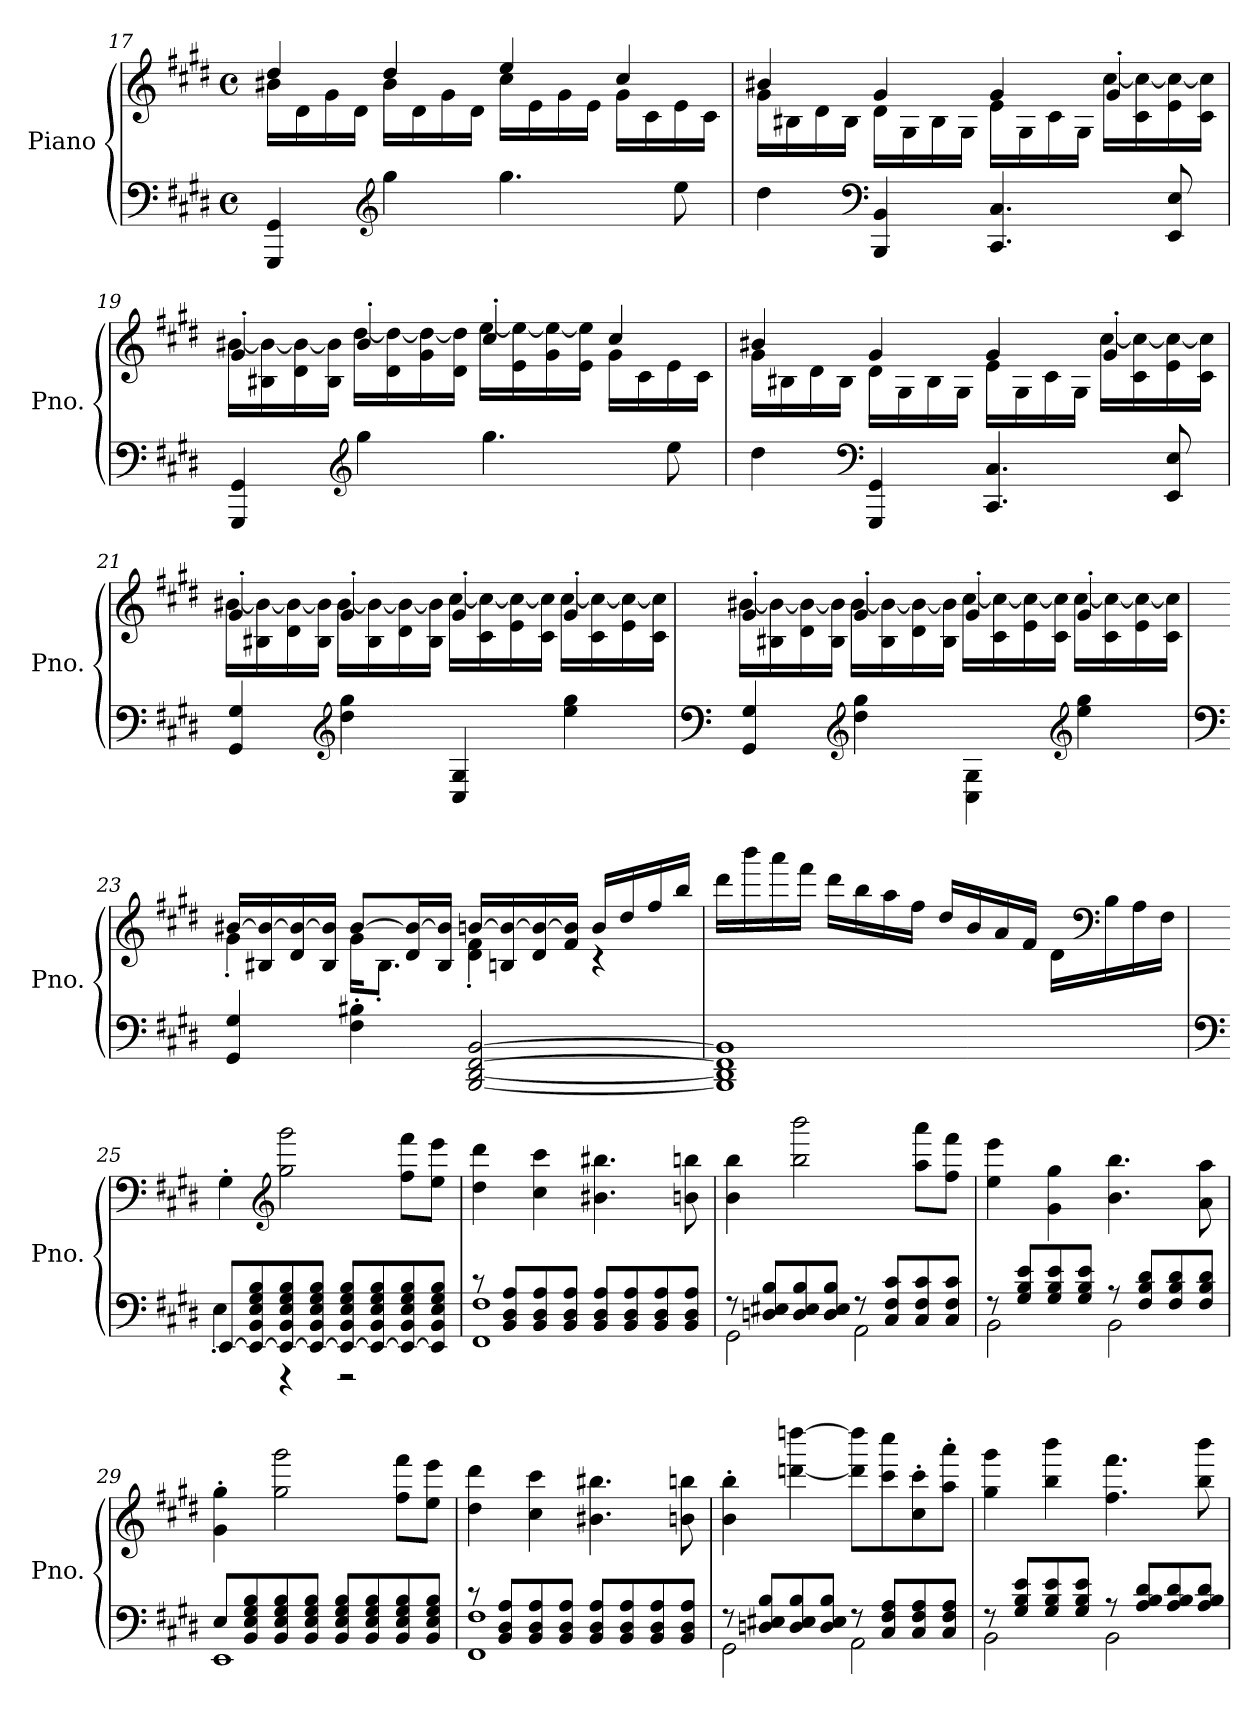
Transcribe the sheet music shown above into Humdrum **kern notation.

**kern	**kern
*part1	*part1
*staff2	*staff1
*I"Piano	*
*I'Pno.	*
!!LO:LB:g=z
*clefF4	*clefG2
*k[f#c#g#d#]	*k[f#c#g#d#]
*M4/4	*M4/4
*met(c)	*met(c)
=17	=17
*	*^
4GGG#/ 4GG#/	4dd#/	16b#X\LL
.	.	16d#\
.	.	16g#\
.	.	16d#\JJ
*clefG2	*	*
4gg#\	4dd#/	16b#\LL
.	.	16d#\
.	.	16g#\
.	.	16d#\JJ
4.gg#\	4ee/	16cc#\LL
.	.	16e\
.	.	16g#\
.	.	16e\JJ
.	4cc#/	16g#\LL
.	.	16c#\
8ee\	.	16e\
.	.	16c#\JJ
=18	=18	=18
4dd#\	4b#X/	16g#\LL
.	.	16B#X\
.	.	16d#\
.	.	16B#\JJ
*clefF4	*	*
4BBB/ 4BB/	4g#/	16d#\LL
.	.	16G#\
.	.	16B#\
.	.	16G#\JJ
4.CC#/ 4.C#/	4g#/	16e\LL
.	.	16G#\
.	.	16c#\
.	.	16G#\JJ
.	4g#'/	[16cc#\LL
.	.	16c#\ 16cc#\_
8EE/ 8E/	.	16e\ 16cc#\_
.	.	16c#\ 16cc#\]JJ
=19	=19	=19
4GGG#/ 4GG#/	4g#'/	[16b#X\LL
.	.	16B#X\ 16b#\_
.	.	16d#\ 16b#\_
.	.	16B#\ 16b#\]JJ
*clefG2	*	*
4gg#\	4b#'/	[16dd#\LL
.	.	16d#\ 16dd#\_
.	.	16g#\ 16dd#\_
.	.	16d#\ 16dd#\]JJ
4.gg#\	4cc#'/	[16ee\LL
.	.	16e\ 16ee\_
.	.	16g#\ 16ee\_
.	.	16e\ 16ee\]JJ
.	4cc#/	16g#\LL
.	.	16c#\
8ee\	.	16e\
.	.	16c#\JJ
!!LO:LB:g=z	!!
=20	=20	=20
4dd#\	4b#X/	16g#\LL
.	.	16B#X\
.	.	16d#\
.	.	16B#\JJ
*clefF4	*	*
4GGG#/ 4GG#/	4g#/	16d#\LL
.	.	16G#\
.	.	16B#\
.	.	16G#\JJ
4.CC#/ 4.C#/	4g#/	16e\LL
.	.	16G#\
.	.	16c#\
.	.	16G#\JJ
.	4g#'/	[16cc#\LL
.	.	16c#\ 16cc#\_
8EE/ 8E/	.	16e\ 16cc#\_
.	.	16c#\ 16cc#\]JJ
=21	=21	=21
4GG#/ 4G#/	4g#'/	[16b#X\LL
.	.	16B#X\ 16b#\_
.	.	16d#\ 16b#\_
.	.	16B#\ 16b#\]JJ
*clefG2	*	*
4dd#\ 4gg#\	4g#'/	[16b#\LL
.	.	16B#\ 16b#\_
.	.	16d#\ 16b#\_
.	.	16B#\ 16b#\]JJ
4C#/ 4G#/	4g#'/	[16cc#\LL
.	.	16c#\ 16cc#\_
.	.	16e\ 16cc#\_
.	.	16c#\ 16cc#\]JJ
4ee\ 4gg#\	4g#'/	[16cc#\LL
.	.	16c#\ 16cc#\_
.	.	16e\ 16cc#\_
.	.	16c#\ 16cc#\]JJ
!!LO:PB:g=z	!!
=22	=22	=22
*clefF4	*	*
4GG#/ 4G#/	4g#'/	[16b#X\LL
.	.	16B#X\ 16b#\_
.	.	16d#\ 16b#\_
.	.	16B#\ 16b#\]JJ
*clefG2	*	*
4dd#\ 4gg#\	4g#'/	[16b#\LL
.	.	16B#\ 16b#\_
.	.	16d#\ 16b#\_
.	.	16B#\ 16b#\]JJ
4C#\ 4G#\	4g#'/	[16cc#\LL
.	.	16c#\ 16cc#\_
.	.	16e\ 16cc#\_
.	.	16c#\ 16cc#\]JJ
*clefG2	*	*
4ee\ 4gg#\	4g#'/	[16cc#\LL
.	.	16c#\ 16cc#\_
.	.	16e\ 16cc#\_
.	.	16c#\ 16cc#\]JJ
=23	=23	=23
*clefF4	*	*
4GG#/ 4G#/	[16b#X/LL	4g#'\
.	16B#X/ 16b#/_	.
.	16d#/ 16b#/_	.
.	16B#/ 16b#/]JJ	.
4F#\' 4B#X\'	[8b#/L	16g#\KL
.	.	8.B#'\J
.	16d#/ 16b#/_L	.
.	16B#/ 16b#/]JJ	.
[2BBB/ [2DD#/ [2FF#/ [2BB/	[16bn/LL	4d#\' 4f#\'
.	16Bn/ 16b/_	.
.	16d#/ 16b/_	.
.	16f#/ 16b/]JJ	.
.	16b/LL	4r
.	16dd#/	.
.	16ff#/	.
.	16bb/JJ	.
*	*v	*v
!!LO:LB:g=z
=24	=24
1BBB] 1DD#] 1FF#] 1BB]	16ddd#\LL
.	16bbb\
.	16aaa\
.	16fff#\JJ
.	16ddd#\LL
.	16bb\
.	16aa\
.	16ff#\JJ
.	16dd#/LL
.	16b/
.	16a/
.	16f#/JJ
.	16d#\LL
*	*clefF4
.	16B\
.	16A\
.	16F#\JJ
=25	=25
*clefF4	*
*^	*
[8EE/L	4E'\	4G#'\
8EE/_ 8BB/ 8E/ 8G#/ 8B/	.	.
*	*	*clefG2
8EE/_ 8BB/ 8E/ 8G#/ 8B/	4r	2gg#\ 2ggg#\
8EE/_ 8BB/ 8E/ 8G#/ 8B/J	.	.
8EE/_ 8BB/ 8E/ 8G#/ 8B/L	2r	.
8EE/_ 8BB/ 8E/ 8G#/ 8B/	.	.
8EE/_ 8BB/ 8E/ 8G#/ 8B/	.	8ff#\ 8fff#\L
8EE/] 8BB/ 8E/ 8G#/ 8B/J	.	8ee\ 8eee\J
=26	=26	=26
8r	1FF# 1F#	4dd#\ 4ddd#\
8BB/ 8D#/ 8A/L	.	.
8BB/ 8D#/ 8A/	.	4cc#\ 4ccc#\
8BB/ 8D#/ 8A/J	.	.
8BB/ 8D#/ 8A/L	.	4.b#X\ 4.bb#X\
8BB/ 8D#/ 8A/	.	.
8BB/ 8D#/ 8A/	.	.
8BB/ 8D#/ 8A/J	.	8bn\ 8bbn\
=27	=27	=27
8r	2GG#\	4b\ 4bb\
8Dn/ 8E#X/ 8B/L	.	.
8D/ 8E#/ 8B/	.	2bb\ 2bbb\
8D/ 8E#/ 8B/J	.	.
8r	2AA\	.
8C#/ 8F#/ 8c#/L	.	.
8C#/ 8F#/ 8c#/	.	8aa\ 8aaa\L
8C#/ 8F#/ 8c#/J	.	8ff#\ 8fff#\J
=28	=28	=28
8r	2BB\	4ee\ 4eee\
8G#/ 8B/ 8e/L	.	.
8G#/ 8B/ 8e/	.	4g#\ 4gg#\
8G#/ 8B/ 8e/J	.	.
8r	2BB\	4.b\ 4.bb\
8F#/ 8B/ 8d#/L	.	.
8F#/ 8B/ 8d#/	.	.
8F#/ 8B/ 8d#/J	.	8a\ 8aa\
!!LO:LB:g=z
=29	=29	=29
8E/L	1EE	4g#\' 4gg#\'
8BB/ 8E/ 8G#/ 8B/	.	.
8BB/ 8E/ 8G#/ 8B/	.	2gg#\ 2ggg#\
8BB/ 8E/ 8G#/ 8B/J	.	.
8BB/ 8E/ 8G#/ 8B/L	.	.
8BB/ 8E/ 8G#/ 8B/	.	.
8BB/ 8E/ 8G#/ 8B/	.	8ff#\ 8fff#\L
8BB/ 8E/ 8G#/ 8B/J	.	8ee\ 8eee\J
=30	=30	=30
8r	1FF# 1F#	4dd#\ 4ddd#\
8BB/ 8D#/ 8A/L	.	.
8BB/ 8D#/ 8A/	.	4cc#\ 4ccc#\
8BB/ 8D#/ 8A/J	.	.
8BB/ 8D#/ 8A/L	.	4.b#X\ 4.bb#X\
8BB/ 8D#/ 8A/	.	.
8BB/ 8D#/ 8A/	.	.
8BB/ 8D#/ 8A/J	.	8bn\ 8bbn\
=31	=31	=31
8r	2GG#\	4b\' 4bb\'
8Dn/ 8E#X/ 8B/L	.	.
8D/ 8E#/ 8B/	.	[4dddn\ [4ddddn\
8D/ 8E#/ 8B/J	.	.
8r	2AA\	8ddd\] 8dddd\]L
8C#/ 8F#/ 8A/L	.	8ccc#\ 8cccc#\
8C#/ 8F#/ 8A/	.	8cc#\' 8ccc#\'
8C#/ 8F#/ 8A/J	.	8aa\' 8aaa\'J
=32	=32	=32
8r	2BB\	4gg#\ 4ggg#\
8G#/ 8B/ 8e/L	.	.
8G#/ 8B/ 8e/	.	4bb\ 4bbb\
8G#/ 8B/ 8e/J	.	.
8r	2BB\	4.ff#\ 4.fff#\
8A/ 8B/ 8d#/L	.	.
8A/ 8B/ 8d#/	.	.
8A/ 8B/ 8d#/J	.	8bb\ 8bbb\
*v	*v	*
=	=
*-	*-
